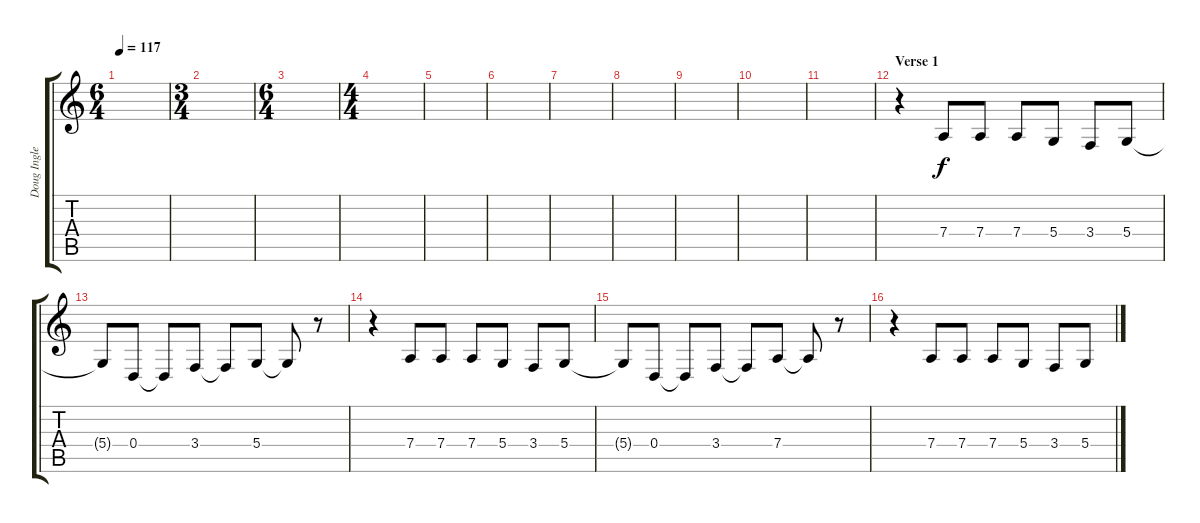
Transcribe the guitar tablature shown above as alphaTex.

\track ("Doug Ingle" "Doug Ingle") {instrument trombone}
\staff {score tabs}
\tuning (E4 B3 G3 D3 A2 E2) {hide}
\ts (6 4)
\tempo 117
\clef g2
\ks c
|
\ts (3 4)
|
\ts (6 4)
|
\ts (4 4)
|
|
|
|
|
|
|
|
\section ("" "Verse 1")
r.4 7.4.8 7.4.8 7.4.8 5.4.8 3.4.8 5.4.8 |
5.4{t}.8 0.4.8 0.4{t}.8 3.4.8 3.4{t}.8 5.4.8 5.4{t}.8 r.8 |
r.4 7.4.8 7.4.8 7.4.8 5.4.8 3.4.8 5.4.8 |
5.4{t}.8 0.4.8 0.4{t}.8 3.4.8 3.4{t}.8 7.4.8 7.4{t}.8 r.8 |
r.4 7.4.8 7.4.8 7.4.8 5.4.8 3.4.8 5.4.8
